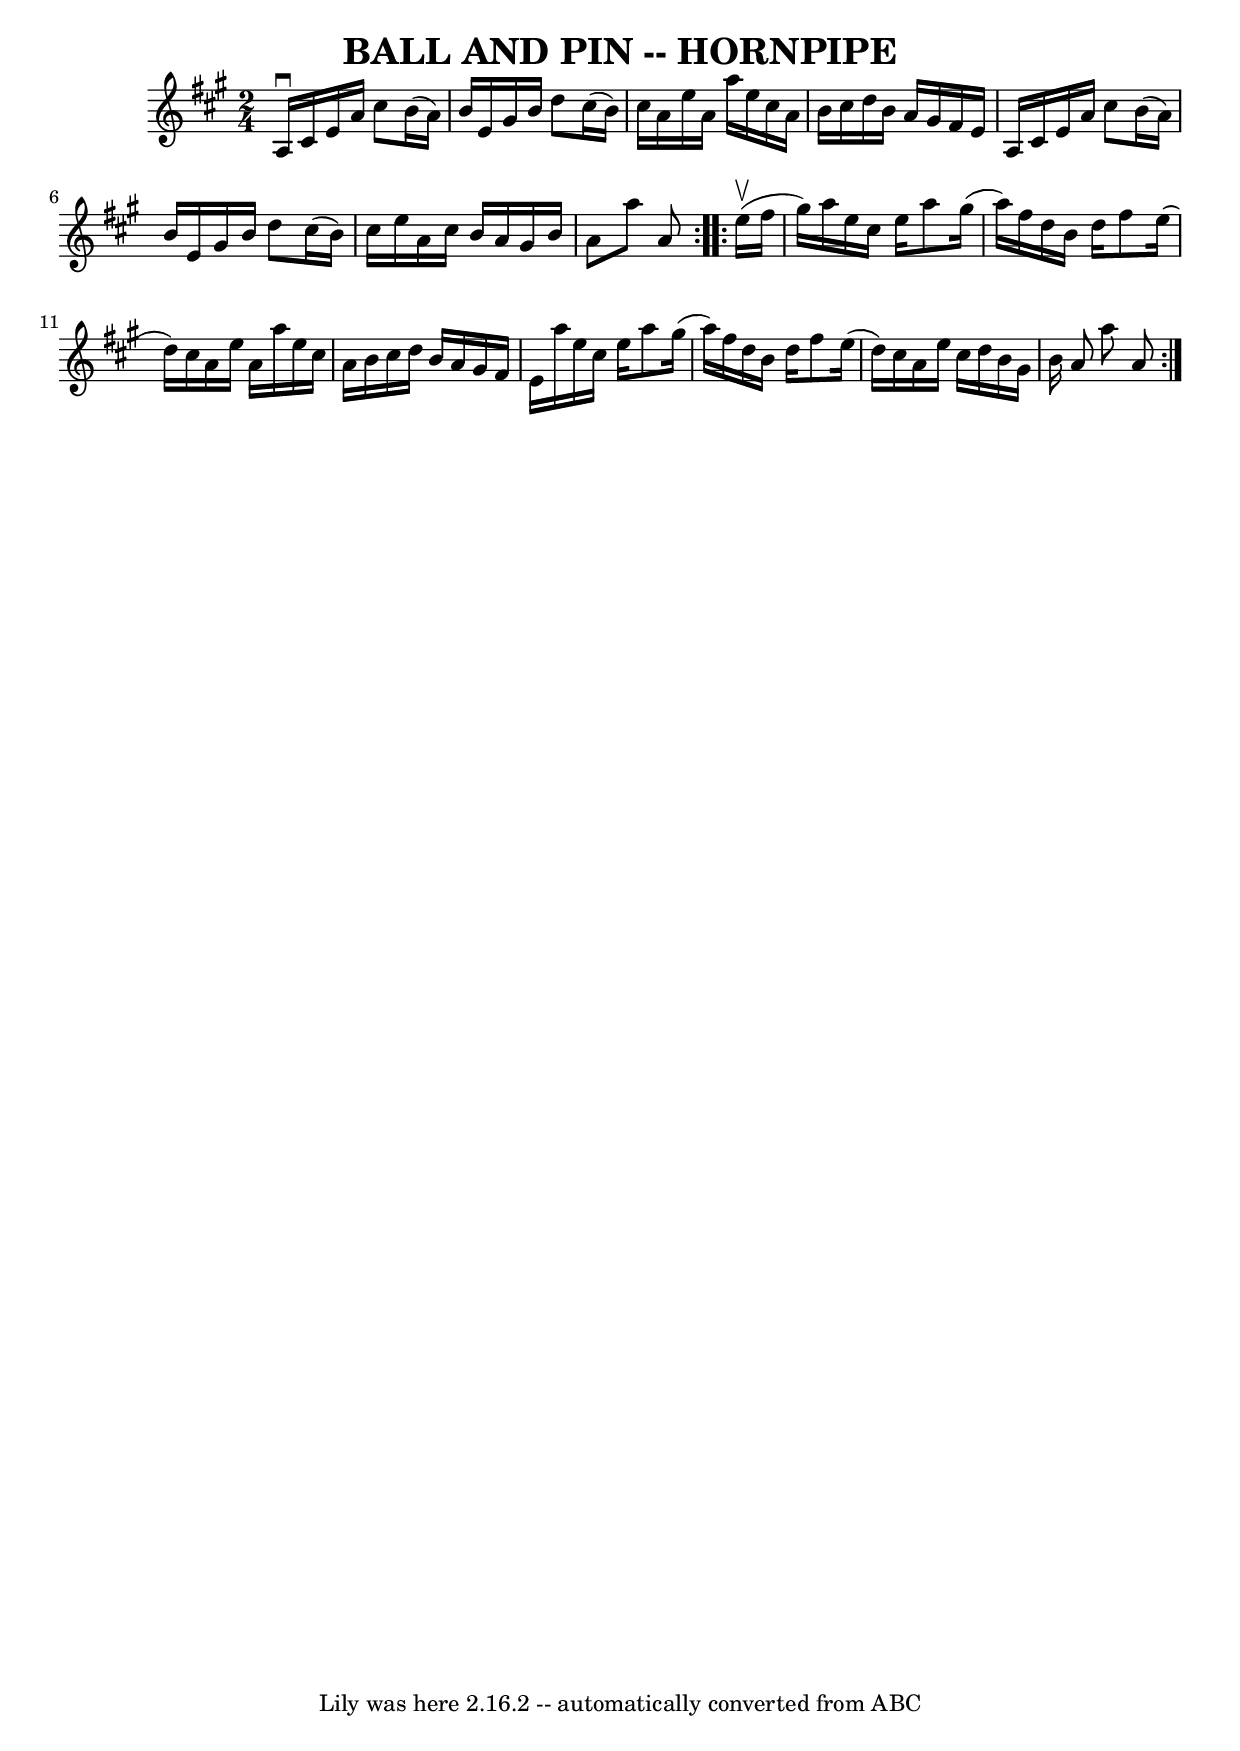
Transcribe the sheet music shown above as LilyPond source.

\version "2.7.40"
\include "Mammoth.ily"
\header {
	%% book = "Ryan's Mammoth Collection of Fiddle Tunes"
	crossRefNumber = "1"
	footnotes = ""
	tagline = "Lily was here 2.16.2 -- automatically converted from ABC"
	title = "BALL AND PIN -- HORNPIPE"
}
voicedefault =  {


\repeat volta 2 {
\time 2/4 
\key a \major a16^\downbow cis'16 e'16 a'16 cis''8    
b'16 (a'16)   |
 b'16 e'16 gis'16 b'16 d''8    
cis''16 (b'16)   |
 cis''16 a'16 e''16 a'16 a''16    
e''16 cis''16 a'16    |
 b'16 cis''16 d''16 b'16 a'16 
 gis'16 fis'16 e'16    |
     |
 a16 cis'16 e'16    
a'16 cis''8 b'16 (a'16)   |
 b'16 e'16 gis'16 b'16 
 d''8 cis''16 (b'16)   |
 cis''16 e''16 a'16    
cis''16 b'16 a'16 gis'16 b'16    |
 a'8 a''8 a'8    } 
    \repeat volta 2 { e''16 (^\upbow fis''16 gis''16)       
|
 a''16 e''16 cis''16 e''16 a''8 gis''16 (a''16)  
 |
 fis''16 d''16 b'16 d''16 fis''8 e''16 (d''16)  
 |
 cis''16 a'16 e''16 a'16 a''16 e''16 cis''16    
a'16    |
 b'16 cis''16 d''16 b'16 a'16 gis'16 fis'16 
 e'16    |
     |
 a''16 e''16 cis''16 e''16 a''8   
 gis''16 (a''16)   |
 fis''16 d''16 b'16 d''16 fis''8 
 e''16 (d''16)   |
 cis''16 a'16 e''16 cis''16    
d''16 b'16 gis'16 b'16    |
 a'8 a''8 a'8    }   
}

\score{
    <<

	\context Staff="default"
	{
	    \voicedefault 
	}

    >>
	\layout {
	}
	\midi {}
}
